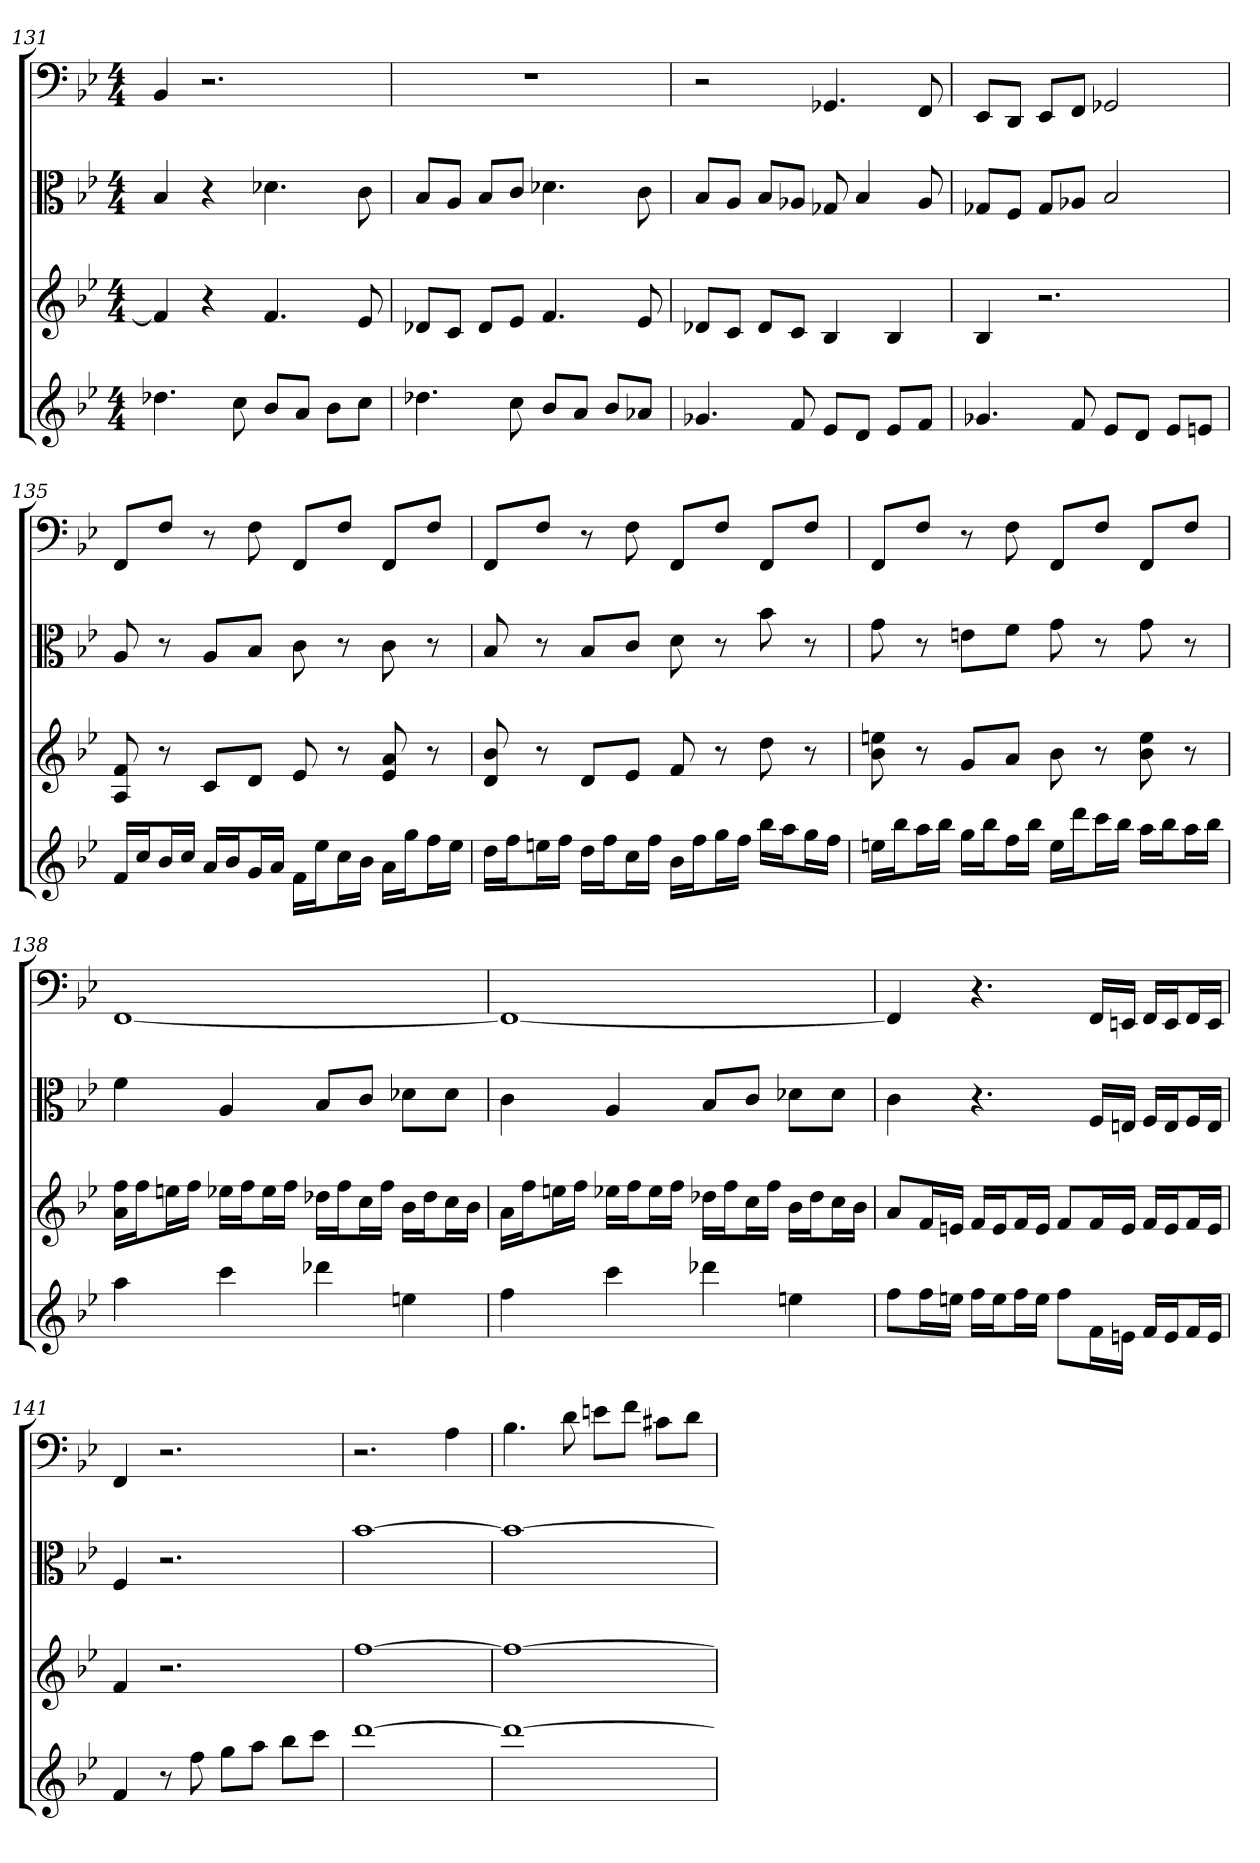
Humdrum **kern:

**kern	**kern	**kern	**kern
*part4	*part3	*part2	*part1
*staff4	*staff3	*staff2	*staff1
*	*	*clefC3	*clefF4
*k[b-e-]	*k[b-e-]	*k[b-e-]	*k[b-e-]
*B-:	*B-:	*B-:	*B-:
*M4/4	*M4/4	*M4/4	*M4/4
=131	=131	=131	=131
4.dd-X	4f]	4B-	4BB-
.	4r	4r	2.r
8cc	.	.	.
8b-L	4.f	4.d-X	.
8aJ	.	.	.
8b-L	.	.	.
8ccJ	8e-	8c	.
=132	=132	=132	=132
4.dd-X	8d-XL	8B-/L	1r
.	8cJ	8A/J	.
.	8d-L	8B-/L	.
8cc	8e-J	8c/J	.
8b-L	4.f	4.d-X	.
8aJ	.	.	.
8b-L	.	.	.
8a-XJ	8e-	8c	.
=133	=133	=133	=133
4.g-X	8d-XL	8B-/L	2r
.	8cJ	8A/J	.
.	8d-L	8B-/L	.
8f	8cJ	8A-X/J	.
8e-L	4B-	8G-X	4.GG-X
8dJ	.	4B-	.
8e-L	4B-	.	.
8fJ	.	8A-	8FF
=134	=134	=134	=134
4.g-X	4B-	8G-X/L	8EE-/L
.	.	8F/J	8DD/J
.	2.r	8G-/L	8EE-/L
8f	.	8A-X/J	8FF/J
8e-L	.	2B-	2GG-X
8dJ	.	.	.
8e-L	.	.	.
8enJ	.	.	.
=135	=135	=135	=135
16fLL	8A 8f	8A	8FF/L
16ccJ	.	.	.
16b-L	8r	8r	8F/J
16ccJJ	.	.	.
16aLL	8cL	8A/L	8r
16b-J	.	.	.
16gL	8dJ	8B-/J	8F
16aJJ	.	.	.
16fLL	8e-	8c	8FF/L
16ee-J	.	.	.
16ccL	8r	8r	8F/J
16b-JJ	.	.	.
16aLL	8e- 8a	8c	8FF/L
16ggJ	.	.	.
16ffL	8r	8r	8F/J
16ee-JJ	.	.	.
=136	=136	=136	=136
16ddLL	8d 8b-	8B-	8FF/L
16ffJ	.	.	.
16eenL	8r	8r	8F/J
16ffJJ	.	.	.
16ddLL	8dL	8B-/L	8r
16ffJ	.	.	.
16ccL	8e-J	8c/J	8F
16ffJJ	.	.	.
16b-LL	8f	8d	8FF/L
16ffJ	.	.	.
16ggL	8r	8r	8F/J
16ffJJ	.	.	.
16bb-LL	8dd	8b-	8FF/L
16aaJ	.	.	.
16ggL	8r	8r	8F/J
16ffJJ	.	.	.
=137	=137	=137	=137
16eenLL	8b- 8een	8g	8FF/L
16bb-J	.	.	.
16aaL	8r	8r	8F/J
16bb-JJ	.	.	.
16ggLL	8gL	8en\L	8r
16bb-J	.	.	.
16ffL	8aJ	8f\J	8F
16bb-JJ	.	.	.
16eeLL	8b-	8g	8FF/L
16dddJ	.	.	.
16cccL	8r	8r	8F/J
16bb-JJ	.	.	.
16aaLL	8b- 8ee	8g	8FF/L
16bb-J	.	.	.
16aaL	8r	8r	8F/J
16bb-JJ	.	.	.
=138	=138	=138	=138
4aa	16a 16ffLL	4f	[1FF
.	16ffJ	.	.
.	16eenL	.	.
.	16ffJJ	.	.
4ccc	16ee-XLL	4A	.
.	16ffJ	.	.
.	16ee-L	.	.
.	16ffJJ	.	.
4ddd-X	16dd-XLL	8B-/L	.
.	16ffJ	.	.
.	16ccL	8c/J	.
.	16ffJJ	.	.
4een	16b-LL	8d-X\L	.
.	16dd-J	.	.
.	16ccL	8d-\J	.
.	16b-JJ	.	.
=139	=139	=139	=139
4ff	16aLL	4c	1FF_
.	16ffJ	.	.
.	16eenL	.	.
.	16ffJJ	.	.
4ccc	16ee-XLL	4A	.
.	16ffJ	.	.
.	16ee-L	.	.
.	16ffJJ	.	.
4ddd-X	16dd-XLL	8B-/L	.
.	16ffJ	.	.
.	16ccL	8c/J	.
.	16ffJJ	.	.
4een	16b-LL	8d-X\L	.
.	16dd-J	.	.
.	16ccL	8d-\J	.
.	16b-JJ	.	.
=140	=140	=140	=140
8ffL	8aL	4c	4FF]
16ffL	16fL	.	.
16eenJJ	16enJJ	.	.
16ffLL	16fLL	4.r	4.r
16eeJ	16eJ	.	.
16ffL	16fL	.	.
16eeJJ	16eJJ	.	.
8ffL	8fL	.	.
16fL	16fL	16F/LL	16FF/LL
16enJJ	16eJJ	16En/JJ	16EEn/JJ
16fLL	16fLL	16F/LL	16FF/LL
16eJ	16eJ	16E/J	16EE/J
16fL	16fL	16F/L	16FF/L
16eJJ	16eJJ	16E/JJ	16EE/JJ
=141	=141	=141	=141
4f	4f	4F	4FF
8r	2.r	2.r	2.r
8ff	.	.	.
8ggL	.	.	.
8aaJ	.	.	.
8bb-L	.	.	.
8cccJ	.	.	.
=142	=142	=142	=142
[1ddd	[1ff	[1b-	2.r
.	.	.	4A
=143	=143	=143	=143
1ddd_	1ff_	1b-_	4.B-
.	.	.	8d
.	.	.	8en\L
.	.	.	8f\J
.	.	.	8c#X\L
.	.	.	8d\J
=	=	=	=
*-	*-	*-	*-
